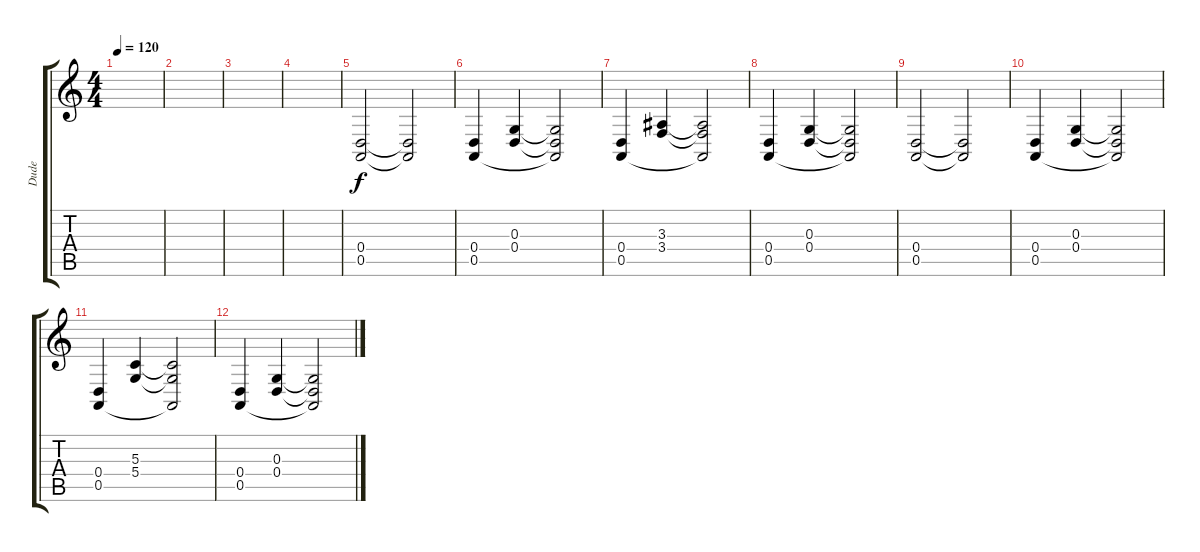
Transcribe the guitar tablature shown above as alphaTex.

\track ("Dude" "Dude") {instrument bagpipe}
\staff {score tabs}
\tuning (E4 B3 G3 D3 A2 E2) {hide}
\ts (4 4)
\tempo 120
\clef g2
\ks c
|
|
|
|
(0.4 0.5).2 (0.4{t} 0.5{t}).2 |
(0.4 0.5).4 (0.3 0.4).4 (0.3{t} 0.4{t} 0.5{t}).2 |
(0.4 0.5).4 (3.3 3.4).4 (3.3{t} 3.4{t} 0.5{t}).2 |
(0.4 0.5).4 (0.3 0.4).4 (0.3{t} 0.4{t} 0.5{t}).2 |
(0.4 0.5).2 (0.4{t} 0.5{t}).2 |
(0.4 0.5).4 (0.3 0.4).4 (0.3{t} 0.4{t} 0.5{t}).2 |
(0.4 0.5).4 (5.3 5.4).4 (5.3{t} 5.4{t} 0.5{t}).2 |
(0.4 0.5).4 (0.3 0.4).4 (0.3{t} 0.4{t} 0.5{t}).2
